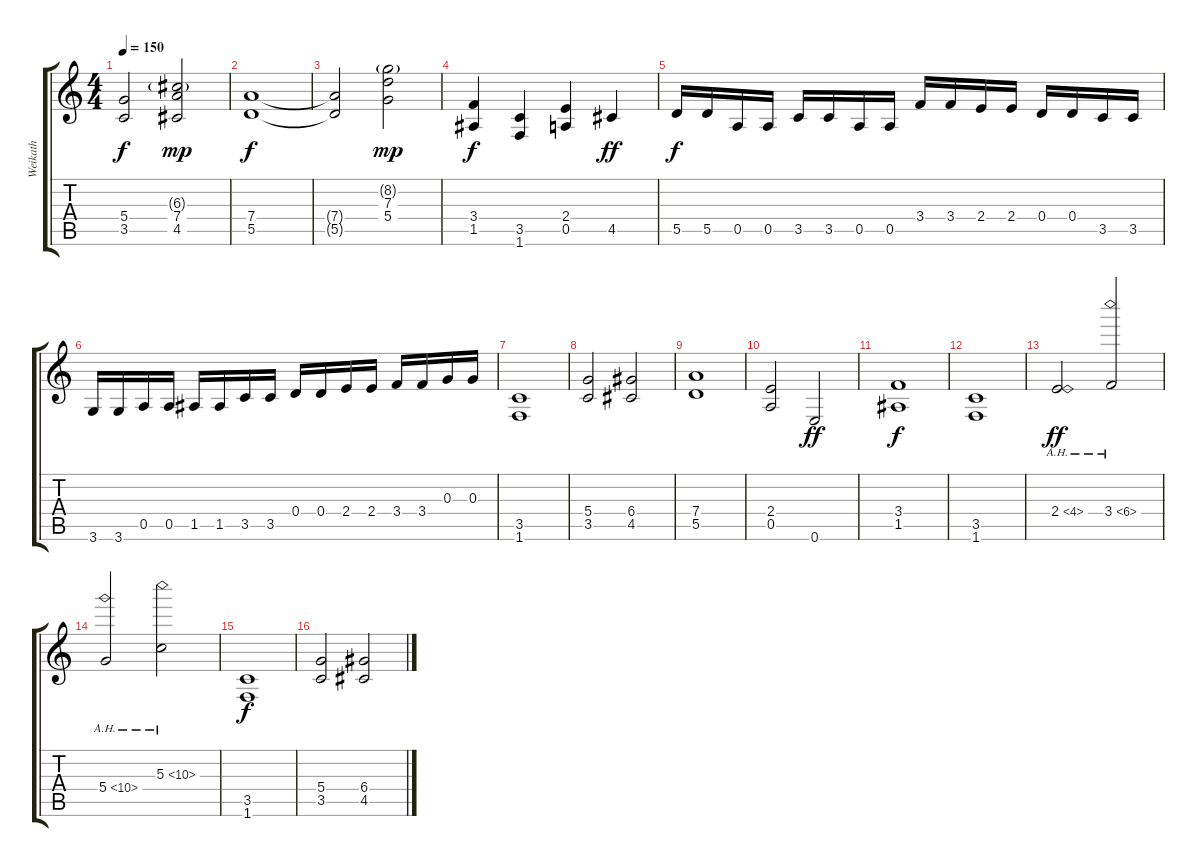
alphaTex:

\track ("Weikath" "Weikath") {instrument overdrivenguitar}
\staff {score tabs}
\tuning (E4 B3 G3 D3 A2 E2) {hide}
\ts (4 4)
\tempo 150
\clef g2
\ks c
(5.4{t} 3.5{t}).2{dy f} (6.3{g} 7.4 4.5).2{dy mp} |
(7.4 5.5).1{dy f} |
(7.4{t} 5.5{t}).2 (8.2{g} 7.3 5.4).2{dy mp} |
(3.4 1.5).4{dy f} (3.5 1.6).4 (2.4 0.5).4 4.5.4{dy ff} |
5.5.16{dy f} 5.5.16 0.5.16 0.5.16 3.5.16 3.5.16 0.5.16 0.5.16 3.4.16 3.4.16 2.4.16 2.4.16 0.4.16 0.4.16 3.5.16 3.5.16 |
3.6.16 3.6.16 0.5.16 0.5.16 1.5.16 1.5.16 3.5.16 3.5.16 0.4.16 0.4.16 2.4.16 2.4.16 3.4.16 3.4.16 0.3.16 0.3.16 |
(3.5 1.6).1 |
(5.4 3.5).2 (6.4 4.5).2 |
(7.4 5.5).1 |
(2.4 0.5).2 0.6.2{dy ff} |
(3.4 1.5).1{dy f} |
(3.5 1.6).1 |
2.4{ah 2}.2{dy ff} 3.4{ah 3}.2 |
5.4{ah 5}.2 5.3{ah 5}.2 |
(3.5 1.6).1{dy f} |
(5.4 3.5).2 (6.4 4.5).2
